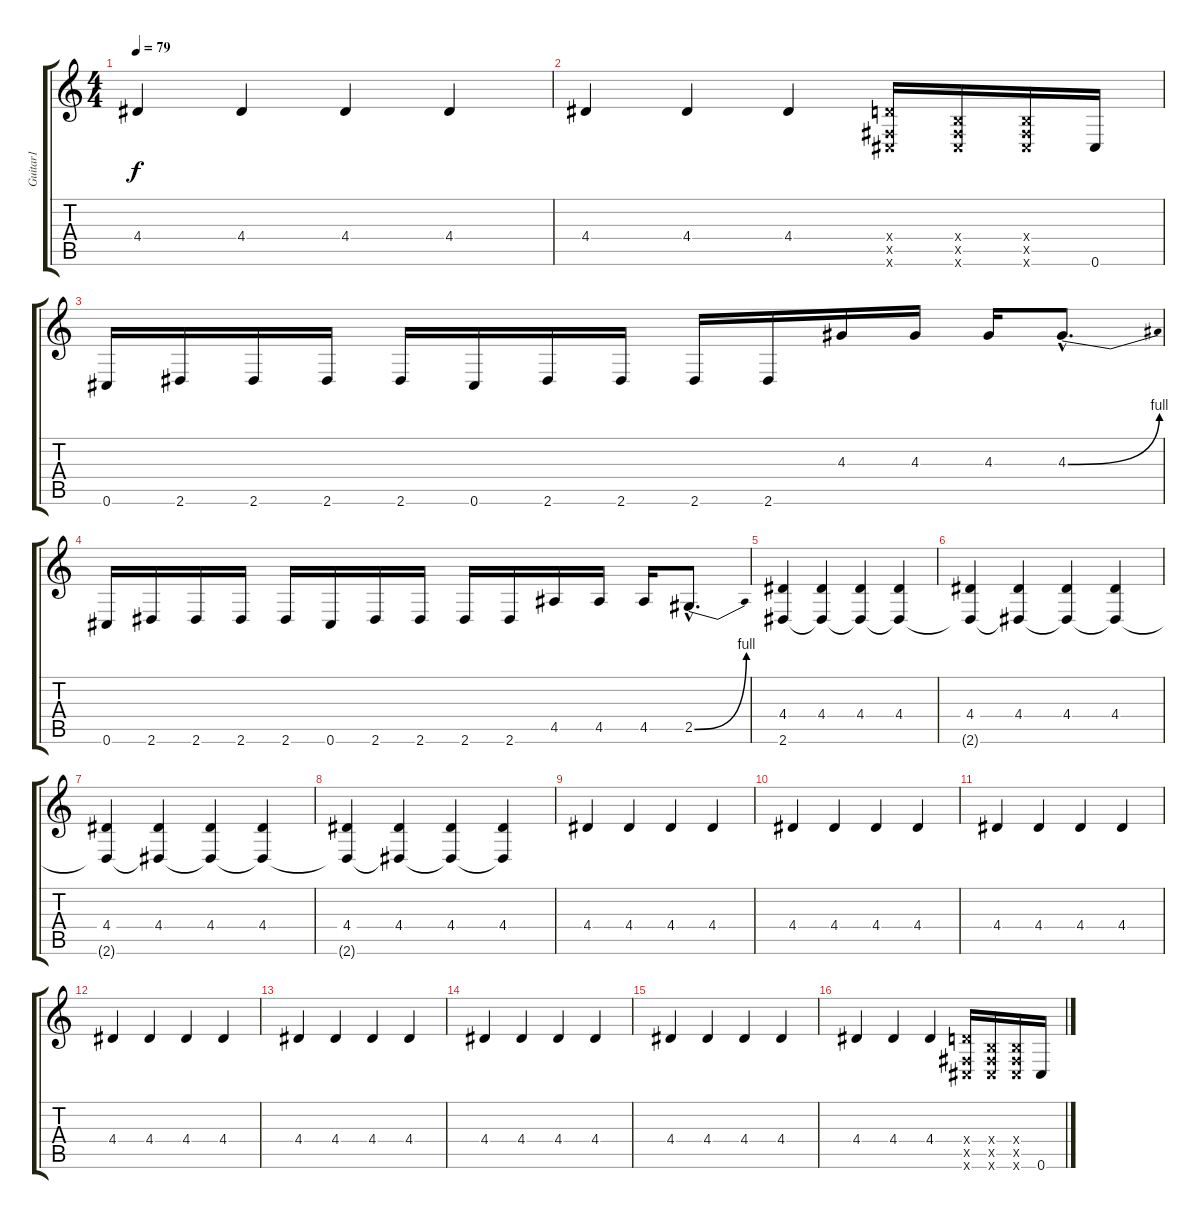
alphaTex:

\track ("Guitar1" "Guitar1") {instrument distortionguitar}
\staff {score tabs}
\tuning (Db4 Ab3 E3 B2 Gb2 Db2) {hide}
\ts (4 4)
\tempo 79
\clef g2
\ks c
4.4.4{dy f} 4.4.4 4.4.4 4.4.4 |
4.4.4 4.4.4 4.4.4 (3.4{x} 0.5{x} 0.6{x}).16 (0.4{x} 0.5{x} 0.6{x}).16 (0.4{x} 0.5{x} 0.6{x}).16 0.6.16 |
0.6.16 2.6.16 2.6.16 2.6.16 2.6.16 0.6.16 2.6.16 2.6.16 2.6.16 2.6.16 4.3.16 4.3.16 4.3.16 4.3{be (bend 0 0 60 4) hac}.8{d} |
0.6.16 2.6.16 2.6.16 2.6.16 2.6.16 0.6.16 2.6.16 2.6.16 2.6.16 2.6.16 4.5.16 4.5.16 4.5.16 2.5{be (bend 0 0 60 4) hac}.8{d} |
(4.4 2.6).4 (4.4 2.6{t}).4 (4.4 2.6{t}).4 (4.4 2.6{t}).4 |
(4.4 2.6{t}).4 (4.4 2.6{t}).4 (4.4 2.6{t}).4 (4.4 2.6{t}).4 |
(4.4 2.6{t}).4 (4.4 2.6{t}).4 (4.4 2.6{t}).4 (4.4 2.6{t}).4 |
(4.4 2.6{t}).4 (4.4 2.6{t}).4 (4.4 2.6{t}).4 (4.4 2.6{t}).4 |
4.4.4 4.4.4 4.4.4 4.4.4 |
4.4.4 4.4.4 4.4.4 4.4.4 |
4.4.4 4.4.4 4.4.4 4.4.4 |
4.4.4 4.4.4 4.4.4 4.4.4 |
4.4.4 4.4.4 4.4.4 4.4.4 |
4.4.4 4.4.4 4.4.4 4.4.4 |
4.4.4 4.4.4 4.4.4 4.4.4 |
4.4.4 4.4.4 4.4.4 (3.4{x} 0.5{x} 0.6{x}).16 (0.4{x} 0.5{x} 0.6{x}).16 (0.4{x} 0.5{x} 0.6{x}).16 0.6.16
